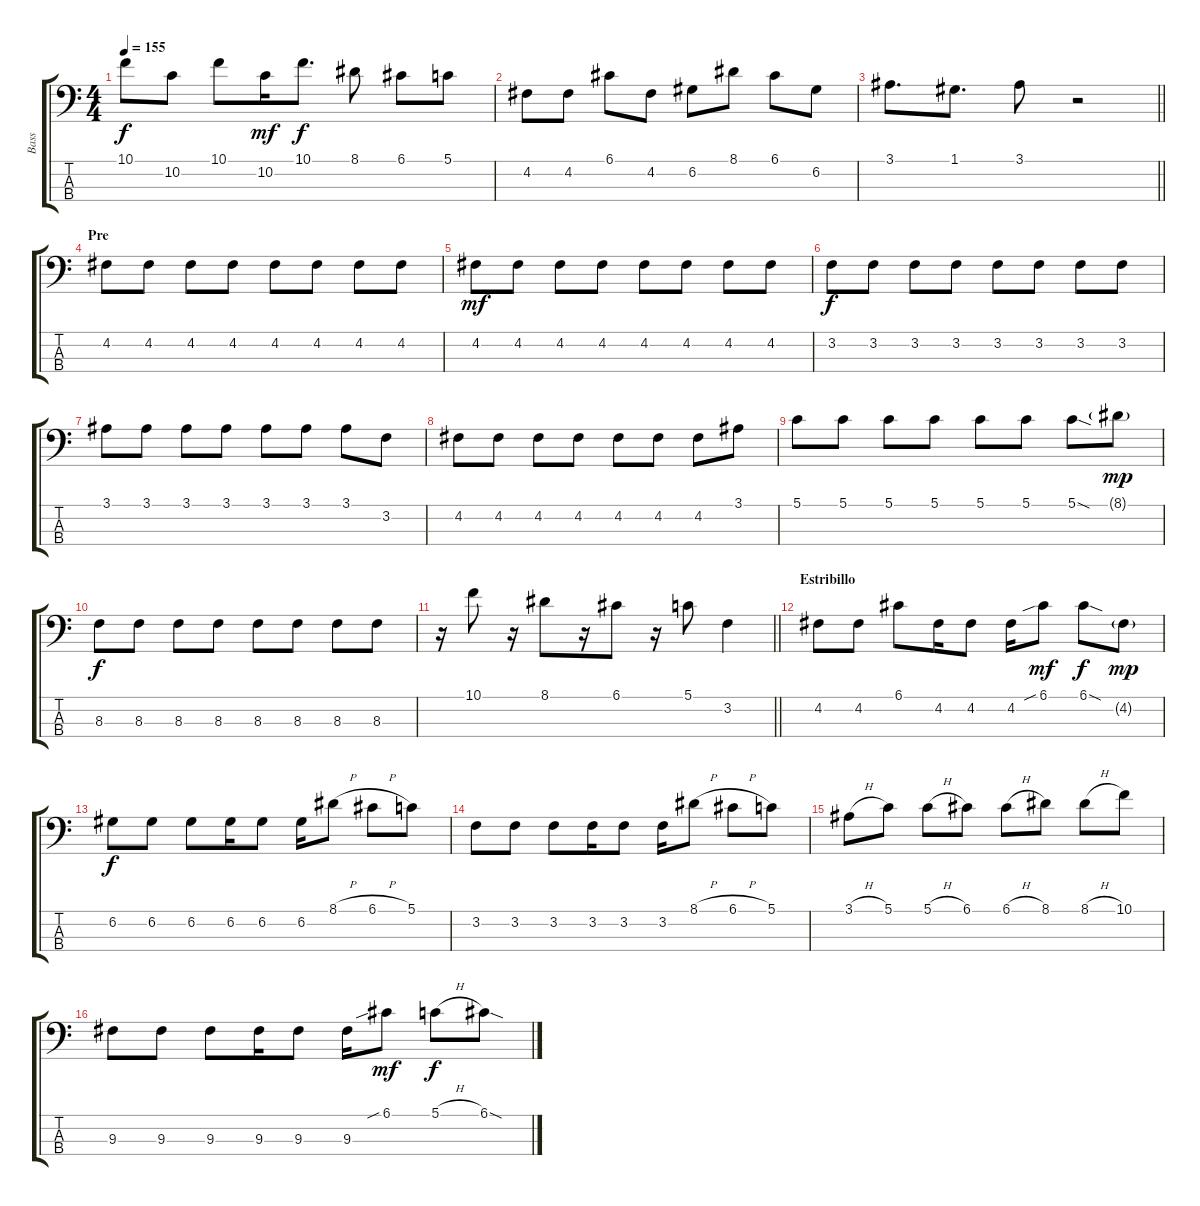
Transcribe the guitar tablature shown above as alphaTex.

\track ("Bass" "Bass") {instrument electricbassfinger}
\staff {score tabs}
\tuning (G2 D2 A1 E1) {hide}
\ts (4 4)
\tempo 155
\clef f4
\ks c
10.1.8{dy f} 10.2.8 10.1.8 10.2.16{dy mf} 10.1.8{d dy f} 8.1.8 6.1.8 5.1.8 |
4.2.8 4.2.8 6.1.8 4.2.8 6.2.8 8.1.8 6.1.8 6.2.8 |
\barLineRight lightlight
3.1.8{d} 1.1.8{d} 3.1.8 r.2 |
\section ("" "Pre")
4.2.8 4.2.8 4.2.8 4.2.8 4.2.8 4.2.8 4.2.8 4.2.8 |
4.2.8{dy mf} 4.2.8 4.2.8 4.2.8 4.2.8 4.2.8 4.2.8 4.2.8 |
3.2.8{dy f} 3.2.8 3.2.8 3.2.8 3.2.8 3.2.8 3.2.8 3.2.8 |
3.1.8 3.1.8 3.1.8 3.1.8 3.1.8 3.1.8 3.1.8 3.2.8 |
4.2.8 4.2.8 4.2.8 4.2.8 4.2.8 4.2.8 4.2.8 3.1.8 |
5.1.8 5.1.8 5.1.8 5.1.8 5.1.8 5.1.8 5.1{sod}.8 8.1{g}.8{dy mp} |
8.3.8{dy f} 8.3.8 8.3.8 8.3.8 8.3.8 8.3.8 8.3.8 8.3.8 |
\barLineRight lightlight
r.16 10.1.8 r.16 8.1.8 r.16 6.1.8 r.16 5.1.8 3.2.4 |
\section ("" "Estribillo ")
4.2.8 4.2.8 6.1.8 4.2.16 4.2.8 4.2.16 6.1{sib}.8{dy mf} 6.1{sod}.8{dy f} 4.2{g}.8{dy mp} |
6.2.8{dy f} 6.2.8 6.2.8 6.2.16 6.2.8 6.2.16 8.1{h}.8 6.1{h}.8 5.1.8 |
3.2.8 3.2.8 3.2.8 3.2.16 3.2.8 3.2.16 8.1{h}.8 6.1{h}.8 5.1.8 |
3.1{h}.8 5.1.8 5.1{h}.8 6.1.8 6.1{h}.8 8.1.8 8.1{h}.8 10.1.8 |
9.3.8 9.3.8 9.3.8 9.3.16 9.3.8 9.3.16 6.1{sib}.8{dy mf} 5.1{h}.8{dy f} 6.1{sod}.8
